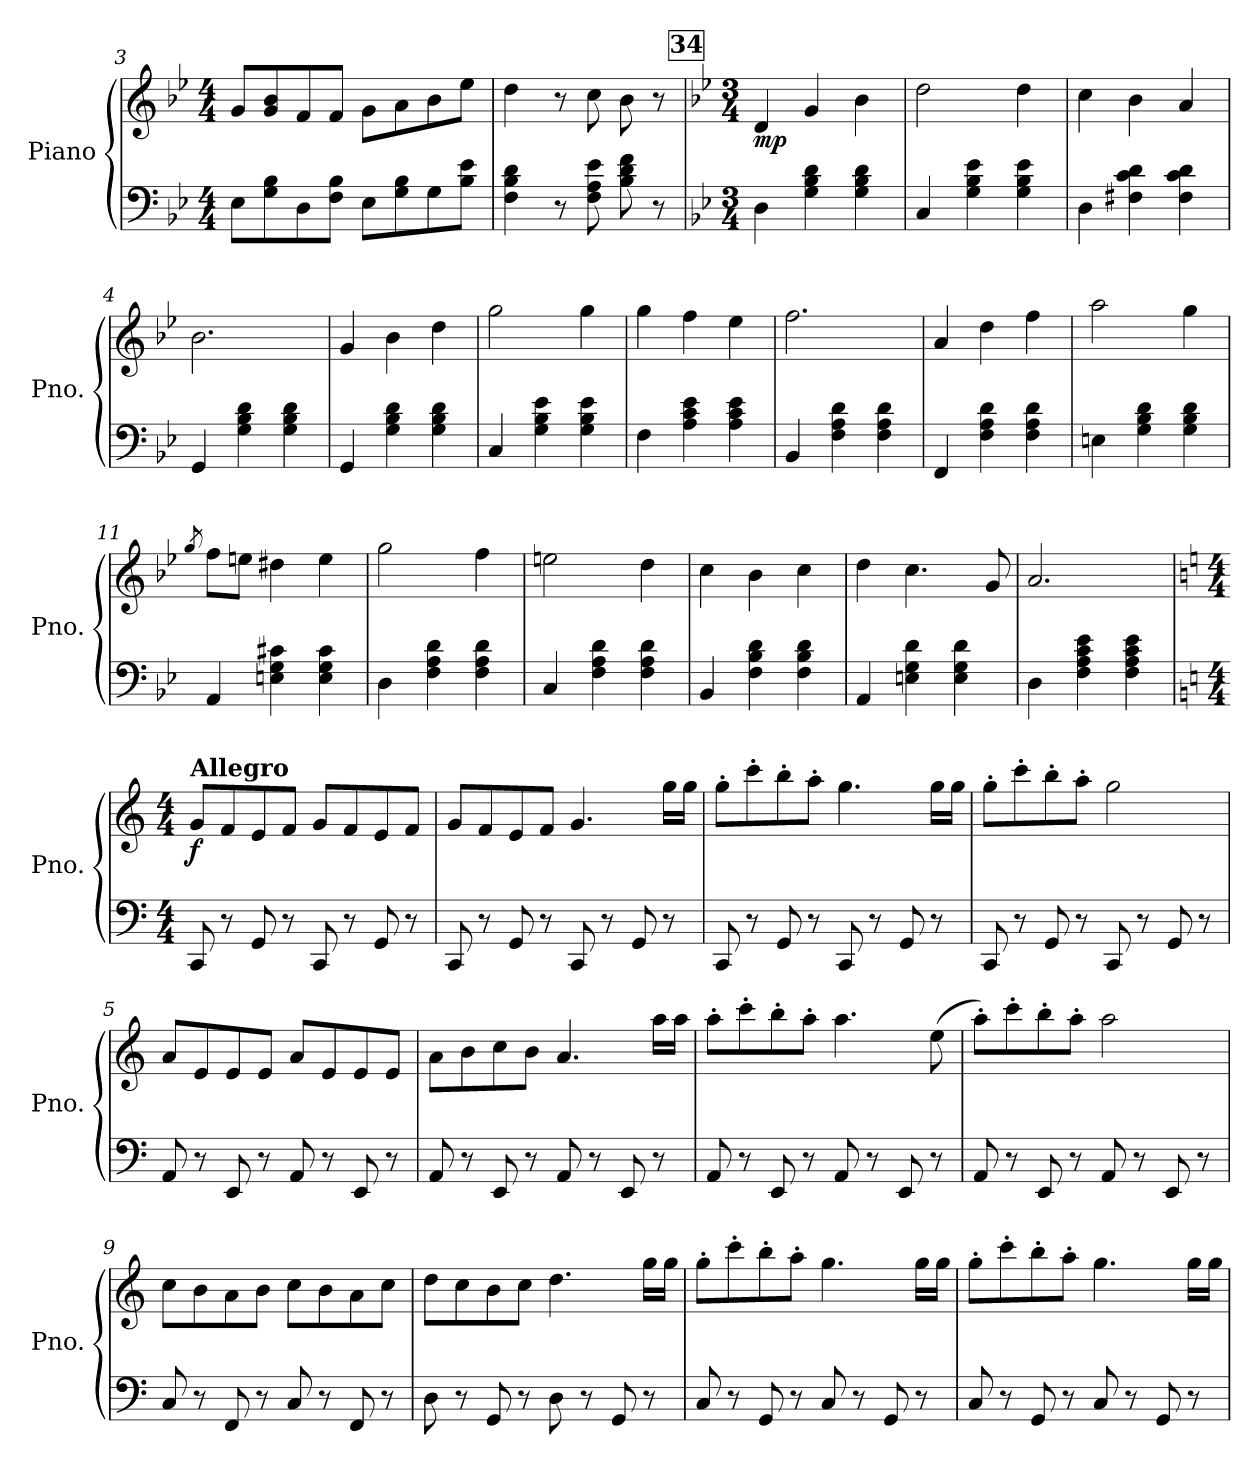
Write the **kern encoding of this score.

**kern	**kern	**dynam
*part1	*part1	*part1
*staff2	*staff1	*staff1/2
*I"Piano	*	*
*I'Pno.	*	*
*clefF4	*clefG2	*
*k[b-e-]	*k[b-e-]	*
*M4/4	*M4/4	*
=3	=3	=3
8E-\L	8g/L	.
8G\ 8B-\	8g/ 8b-/	.
8D\	8f/	.
8F\ 8B-\J	8f/J	.
8E-\L	8g\L	.
8G\ 8B-\	8a\	.
8G\	8b-\	.
8B-\ 8e-\J	8ee-\J	.
=4	=4	=4
4F\ 4B-\ 4d\	4dd\	.
8r	8r	.
8F\ 8A\ 8e-\	8cc\	.
8B-\ 8d\ 8f\	8b-\	.
8r	8r	.
!!LO:LB:g=z
!!LO:REH:place=s1:a:B:fs=14:t=34
=1	=1	=1
*k[b-e-]	*k[b-e-]	*
*M3/4	*M3/4	*
!	!	!LO:DY:b
4D\	4d/	mp
4G\ 4B-\ 4d\	4g/	.
4G\ 4B-\ 4d\	4b-\	.
=2	=2	=2
4C/	2dd\	.
4G\ 4B-\ 4e-\	.	.
4G\ 4B-\ 4e-\	4dd\	.
=3	=3	=3
4D\	4cc\	.
4F#X\ 4c\ 4d\	4b-\	.
4F#\ 4c\ 4d\	4a/	.
=4	=4	=4
4GG/	2.b-\	.
4G\ 4B-\ 4d\	.	.
4G\ 4B-\ 4d\	.	.
=5	=5	=5
4GG/	4g/	.
4G\ 4B-\ 4d\	4b-\	.
4G\ 4B-\ 4d\	4dd\	.
=6	=6	=6
4C/	2gg\	.
4G\ 4B-\ 4e-\	.	.
4G\ 4B-\ 4e-\	4gg\	.
=7	=7	=7
4F\	4gg\	.
4A\ 4c\ 4e-\	4ff\	.
4A\ 4c\ 4e-\	4ee-\	.
=8	=8	=8
4BB-/	2.ff\	.
4F\ 4A\ 4d\	.	.
4F\ 4A\ 4d\	.	.
!!LO:LB:g=z
=9	=9	=9
4FF/	4a/	.
4F\ 4A\ 4d\	4dd\	.
4F\ 4A\ 4d\	4ff\	.
=10	=10	=10
4En\	2aa\	.
4G\ 4B-\ 4d\	.	.
4G\ 4B-\ 4d\	4gg\	.
=11	=11	=11
.	8qgg/	.
4AA/	8ff\L	.
.	8een\J	.
4En\ 4G\ 4c#X\	4dd#X\	.
4E\ 4G\ 4c#\	4ee\	.
=12	=12	=12
4D\	2gg\	.
4F\ 4A\ 4d\	.	.
4F\ 4A\ 4d\	4ff\	.
=13	=13	=13
4C/	2een\	.
4F\ 4A\ 4d\	.	.
4F\ 4A\ 4d\	4dd\	.
=14	=14	=14
4BB-/	4cc\	.
4F\ 4B-\ 4d\	4b-\	.
4F\ 4B-\ 4d\	4cc\	.
=15	=15	=15
4AA/	4dd\	.
4En\ 4G\ 4d\	4.cc\	.
4E\ 4G\ 4d\	.	.
.	8g/	.
=16	=16	=16
4D\	2.a/	.
4F\ 4A\ 4c\ 4e-\	.	.
4F\ 4A\ 4c\ 4e-\	.	.
!!LO:LB:g=z
=1	=1	=1
!!LO:REH:place=s1:a:B:fs=14:t=35
*k[]	*k[]	*
*M4/4	*M4/4	*
!	!LO:TX:a:B:t=Allegro	!
!	!	!LO:DY:b
8CC/	8g/L	f
8r	8f/	.
8GG/	8e/	.
8r	8f/J	.
8CC/	8g/L	.
8r	8f/	.
8GG/	8e/	.
8r	8f/J	.
=2	=2	=2
8CC/	8g/L	.
8r	8f/	.
8GG/	8e/	.
8r	8f/J	.
8CC/	4.g/	.
8r	.	.
8GG/	.	.
8r	16gg\LL	.
.	16gg\JJ	.
=3	=3	=3
8CC/	8gg'\L	.
8r	8ccc'\	.
8GG/	8bb'\	.
8r	8aa'\J	.
8CC/	4.gg\	.
8r	.	.
8GG/	.	.
8r	16gg\LL	.
.	16gg\JJ	.
=4	=4	=4
8CC/	8gg'\L	.
8r	8ccc'\	.
8GG/	8bb'\	.
8r	8aa'\J	.
8CC/	2gg\	.
8r	.	.
8GG/	.	.
8r	.	.
!!LO:PB:g=z
=5	=5	=5
8AA/	8a/L	.
8r	8e/	.
8EE/	8e/	.
8r	8e/J	.
8AA/	8a/L	.
8r	8e/	.
8EE/	8e/	.
8r	8e/J	.
=6	=6	=6
8AA/	8a\L	.
8r	8b\	.
8EE/	8cc\	.
8r	8b\J	.
8AA/	4.a/	.
8r	.	.
8EE/	.	.
8r	16aa\LL	.
.	16aa\JJ	.
=7	=7	=7
8AA/	8aa'\L	.
8r	8ccc'\	.
8EE/	8bb'\	.
8r	8aa'\J	.
8AA/	4.aa\	.
8r	.	.
8EE/	.	.
8r	(>8ee\	.
=8	=8	=8
8AA/	8aa'\L)	.
8r	8ccc'\	.
8EE/	8bb'\	.
8r	8aa'\J	.
8AA/	2aa\	.
8r	.	.
8EE/	.	.
8r	.	.
!!LO:LB:g=z
=9	=9	=9
8C/	8cc\L	.
8r	8b\	.
8FF/	8a\	.
8r	8b\J	.
8C/	8cc\L	.
8r	8b\	.
8FF/	8a\	.
8r	8cc\J	.
=10	=10	=10
8D\	8dd\L	.
8r	8cc\	.
8GG/	8b\	.
8r	8cc\J	.
8D\	4.dd\	.
8r	.	.
8GG/	.	.
8r	16gg\LL	.
.	16gg\JJ	.
=11	=11	=11
8C/	8gg'\L	.
8r	8ccc'\	.
8GG/	8bb'\	.
8r	8aa'\J	.
8C/	4.gg\	.
8r	.	.
8GG/	.	.
8r	16gg\LL	.
.	16gg\JJ	.
=12	=12	=12
8C/	8gg'\L	.
8r	8ccc'\	.
8GG/	8bb'\	.
8r	8aa'\J	.
8C/	4.gg\	.
8r	.	.
8GG/	.	.
8r	16gg\LL	.
.	16gg\JJ	.
=	=	=
*-	*-	*-
